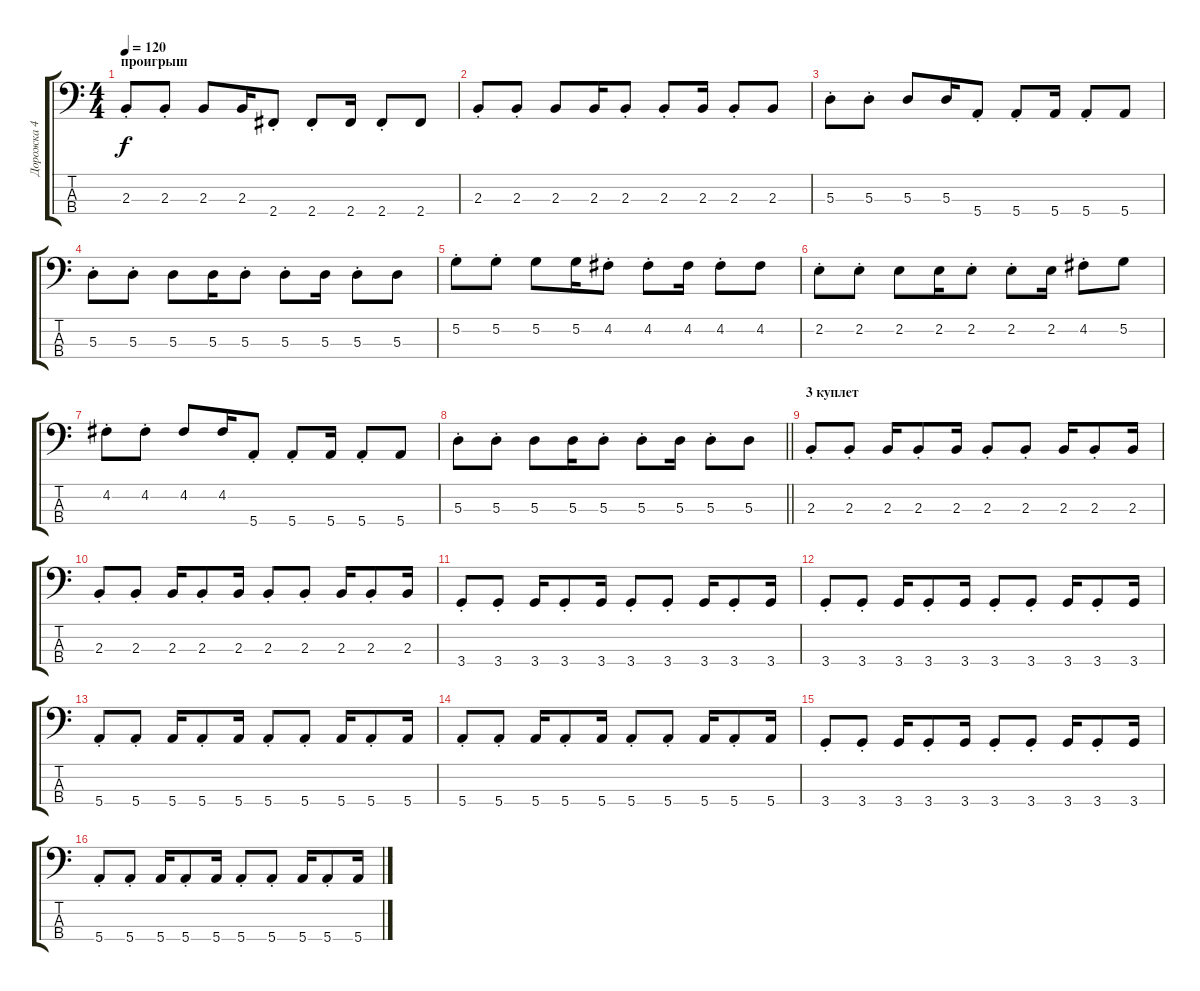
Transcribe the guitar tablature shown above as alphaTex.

\track ("Дорожка 4" "Дорожка 4") {instrument electricbassfinger}
\staff {score tabs}
\tuning (G2 D2 A1 E1) {hide}
\ts (4 4)
\section ("" "проигрыш")
\tempo 120
\clef f4
\ks c
2.3{st}.8{dy f} 2.3{st}.8 2.3.8 2.3.16 2.4{st}.8 2.4{st}.8 2.4.16 2.4{st}.8 2.4.8 |
2.3{st}.8 2.3{st}.8 2.3.8 2.3.16 2.3{st}.8 2.3{st}.8 2.3.16 2.3{st}.8 2.3.8 |
5.3{st}.8 5.3{st}.8 5.3.8 5.3.16 5.4{st}.8 5.4{st}.8 5.4.16 5.4{st}.8 5.4.8 |
5.3{st}.8 5.3{st}.8 5.3.8 5.3.16 5.3{st}.8 5.3{st}.8 5.3.16 5.3{st}.8 5.3.8 |
5.2{st}.8 5.2{st}.8 5.2.8 5.2.16 4.2{st}.8 4.2{st}.8 4.2.16 4.2{st}.8 4.2.8 |
2.2{st}.8 2.2{st}.8 2.2.8 2.2.16 2.2{st}.8 2.2{st}.8 2.2.16 4.2{st}.8 5.2.8 |
4.2{st}.8 4.2{st}.8 4.2.8 4.2.16 5.4{st}.8 5.4{st}.8 5.4.16 5.4{st}.8 5.4.8 |
\barLineRight lightlight
5.3{st}.8 5.3{st}.8 5.3.8 5.3.16 5.3{st}.8 5.3{st}.8 5.3.16 5.3{st}.8 5.3.8 |
\section ("" "3 куплет")
2.3{st}.8 2.3{st}.8 2.3.16 2.3{st}.8 2.3.16 2.3{st}.8 2.3{st}.8 2.3.16 2.3{st}.8 2.3.16 |
2.3{st}.8 2.3{st}.8 2.3.16 2.3{st}.8 2.3.16 2.3{st}.8 2.3{st}.8 2.3.16 2.3{st}.8 2.3.16 |
3.4{st}.8 3.4{st}.8 3.4.16 3.4{st}.8 3.4.16 3.4{st}.8 3.4{st}.8 3.4.16 3.4{st}.8 3.4.16 |
3.4{st}.8 3.4{st}.8 3.4.16 3.4{st}.8 3.4.16 3.4{st}.8 3.4{st}.8 3.4.16 3.4{st}.8 3.4.16 |
5.4{st}.8 5.4{st}.8 5.4.16 5.4{st}.8 5.4.16 5.4{st}.8 5.4{st}.8 5.4.16 5.4{st}.8 5.4.16 |
5.4{st}.8 5.4{st}.8 5.4.16 5.4{st}.8 5.4.16 5.4{st}.8 5.4{st}.8 5.4.16 5.4{st}.8 5.4.16 |
3.4{st}.8 3.4{st}.8 3.4.16 3.4{st}.8 3.4.16 3.4{st}.8 3.4{st}.8 3.4.16 3.4{st}.8 3.4.16 |
5.4{st}.8 5.4{st}.8 5.4.16 5.4{st}.8 5.4.16 5.4{st}.8 5.4{st}.8 5.4.16 5.4{st}.8 5.4.16
